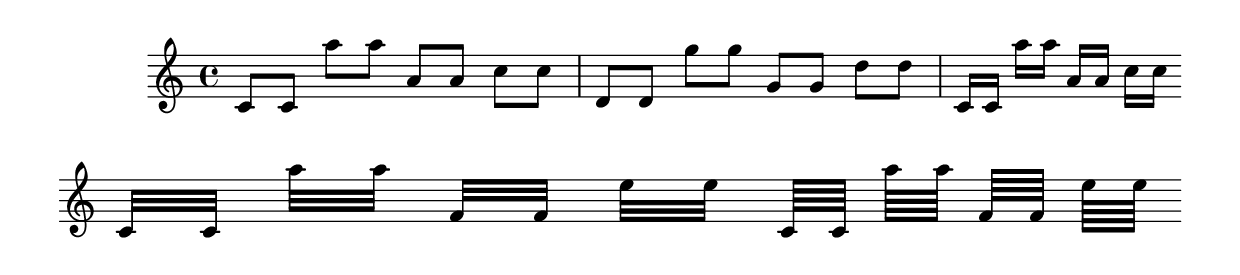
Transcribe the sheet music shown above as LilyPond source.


\version "2.10.0"

\header{

    texidoc = "In this test for beam quant positions for horizontal beams,
staff lines should be covered in all cases. For 32nd beams, the free stem
lengths are between 2 and 1.5."

}

\relative c' { 
  c8[ c]  a''[ a]
  a,[ a]  c[ c]
  d,8[ d]  g'[ g]
  g,[ g]  d'[ d]
  c,16[ c]  a''[ a]
  a,[ a ]  c[ c]
  \break
  c,32[  c]  a''[ a]
  f,[ f]  e'[ e]
  c,64[ c]  a''[ a]
  f,[ f]  e'[ e]
  \break
}


